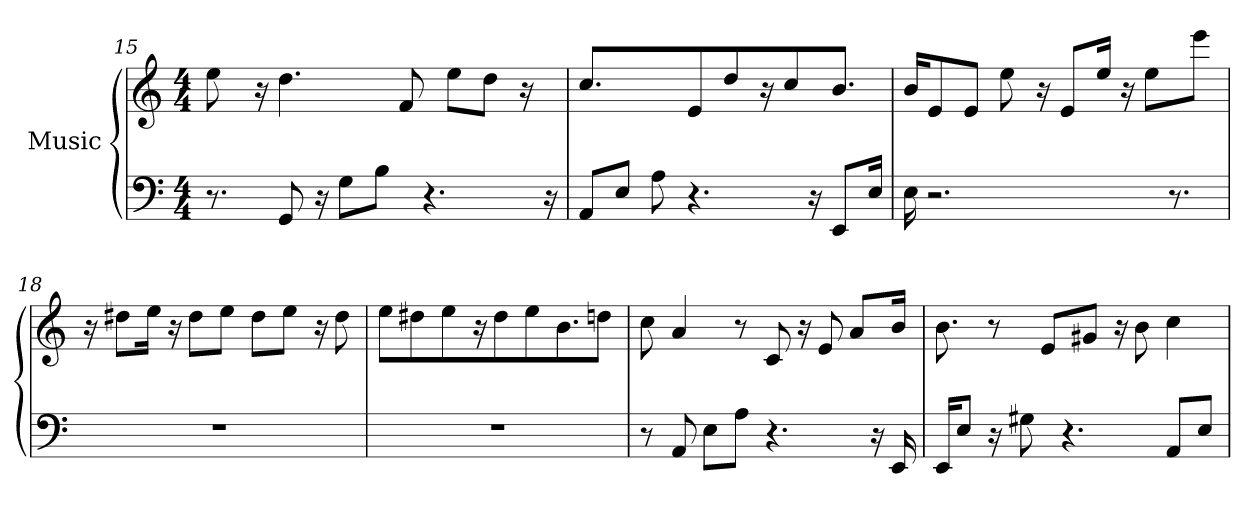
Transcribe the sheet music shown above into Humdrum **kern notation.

**kern	**kern
*part1	*part1
*staff2	*staff1
*I"Music	*
*clefF4	*clefG2
*k[]	*k[]
*C:	*C:
*M4/4	*M4/4
=15	=15
*^	*^
*	*^	*	*
8.r	16ryy	8ryy	2...ryy	8ee
*v	*v	*v	*	*
.	.	16r
8GG	.	4.dd
*^	*	*
2.ryy	16r	.	.
.	8G\L	.	.
.	8B\J	.	.
.	.	.	8f
*	*^	*	*
.	4..ryy	4.r	.	.
.	.	.	.	8ee\L
.	.	.	.	8dd\J
.	.	.	16r	16ryy
.	.	16r	16ryy	16ryy
*v	*v	*v	*	*
*	*v	*v
=16	=16
8AA/L	4.cc
8E/J	.
8A	.
4.r	8e
.	8dd
.	16r
.	8cc
16r	.
8EE/L	8.bJ
16E/Jk	.
=17	=17
*^	*
16E	16ryy	16b/KL
2...ryy	2.r	8e/
.	.	8e/J
.	.	8ee
.	.	16r
.	.	8e/L
.	.	16ee/Jk
.	.	16r
.	.	8ee\L
.	8.r	.
.	.	8eee\J
*v	*v	*
=18	=18
1r	16r
.	8dd#\L
.	16ee\Jk
.	16r
.	8dd#\L
.	8ee\J
.	8dd#\L
.	8ee\J
.	16r
.	8dd#
=19	=19
1r	8ee\L
.	8dd#\J
.	8ee
.	16r
.	8dd#
.	8ee\L
.	8.b\J
.	8ddJ
=20	=20
8r	8cc
8AA	4a
8E\L	.
8A\J	8r
4.r	8c
.	16r
.	8e
.	8a/L
16r	.
16EE	16b/Jk
=21	=21
16EE/KL	8.b
8E/J	.
16r	8r
8G#	.
.	8e/L
4.r	.
.	8g#/J
.	16r
.	8b
8AA/L	4cc
8E/J	.
=	=
*-	*-
